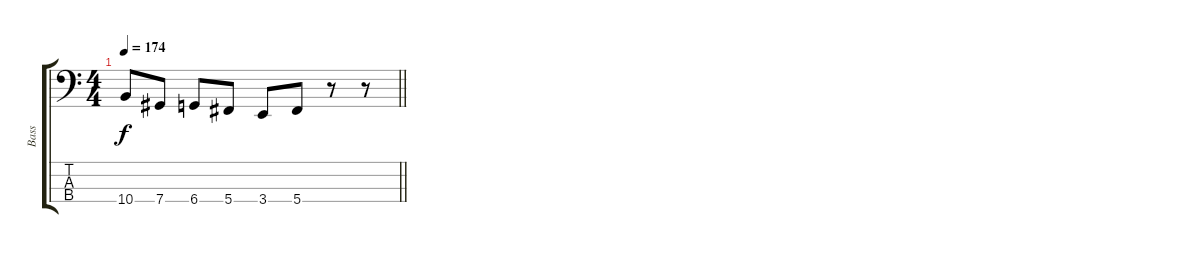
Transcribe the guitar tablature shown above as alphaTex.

\track ("Bass" "Bass") {instrument electricbassfinger}
\staff {score tabs}
\tuning (E2 B1 Gb1 Db1) {hide}
\ts (4 4)
\tempo 174
\clef f4
\barLineRight lightlight
\ks c
10.4.8{dy f} 7.4.8 6.4.8 5.4.8 3.4.8 5.4.8 r.8 r.8
